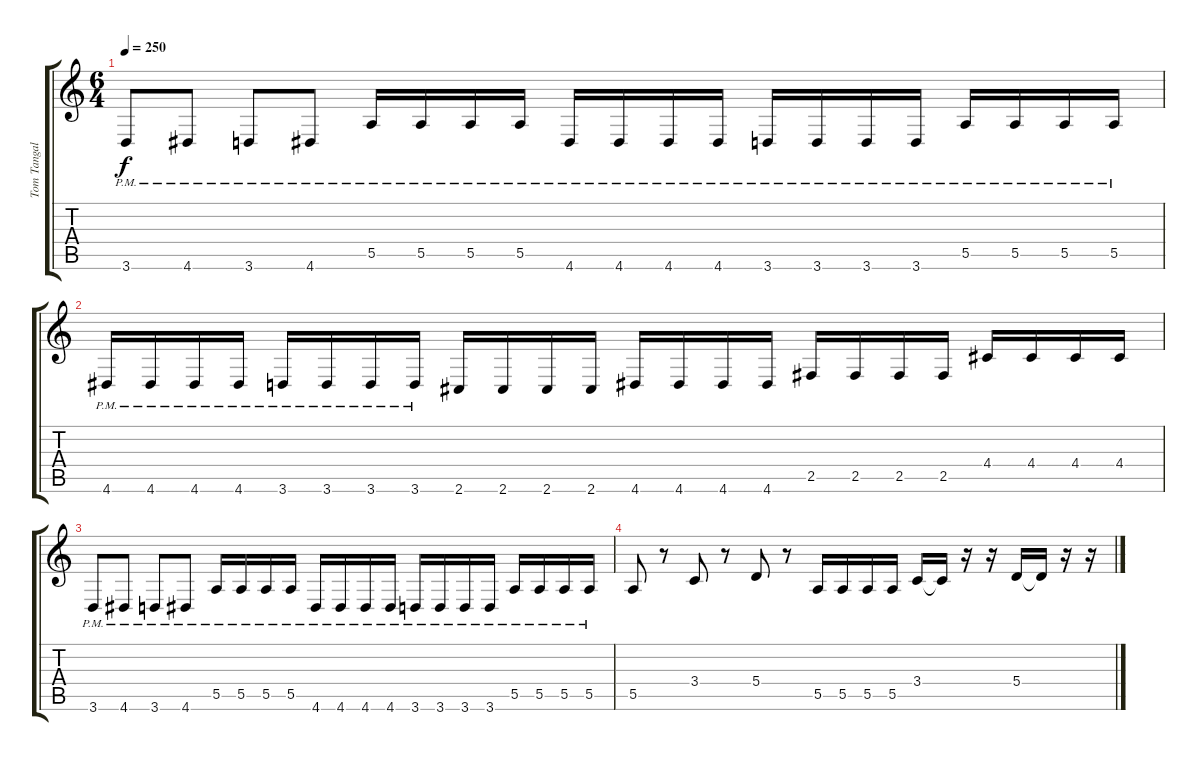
\track ("Tom Tangalos" "Tom Tangal") {instrument distortionguitar}
\staff {score tabs}
\tuning (B3 Gb3 D3 A2 E2 B1) {hide}
\ts (6 4)
\tempo 250
\clef g2
\ks c
3.6{pm}.8{dy f} 4.6{pm}.8 3.6{pm}.8 4.6{pm}.8 5.5{pm}.16 5.5{pm}.16 5.5{pm}.16 5.5{pm}.16 4.6{pm}.16 4.6{pm}.16 4.6{pm}.16 4.6{pm}.16 3.6{pm}.16 3.6{pm}.16 3.6{pm}.16 3.6{pm}.16 5.5{pm}.16 5.5{pm}.16 5.5{pm}.16 5.5{pm}.16 |
4.6{pm}.16 4.6{pm}.16 4.6{pm}.16 4.6{pm}.16 3.6{pm}.16 3.6{pm}.16 3.6{pm}.16 3.6{pm}.16 2.6.16 2.6.16 2.6.16 2.6.16 4.6.16 4.6.16 4.6.16 4.6.16 2.5.16 2.5.16 2.5.16 2.5.16 4.4.16 4.4.16 4.4.16 4.4.16 |
3.6{pm}.8 4.6{pm}.8 3.6{pm}.8 4.6{pm}.8 5.5{pm}.16 5.5{pm}.16 5.5{pm}.16 5.5{pm}.16 4.6{pm}.16 4.6{pm}.16 4.6{pm}.16 4.6{pm}.16 3.6{pm}.16 3.6{pm}.16 3.6{pm}.16 3.6{pm}.16 5.5{pm}.16 5.5{pm}.16 5.5{pm}.16 5.5{pm}.16 |
5.5.8 r.8 3.4.8 r.8 5.4.8 r.8 5.5.16 5.5.16 5.5.16 5.5.16 3.4.16 3.4{t}.16 r.16 r.16 5.4.16 5.4{t}.16 r.16 r.16
